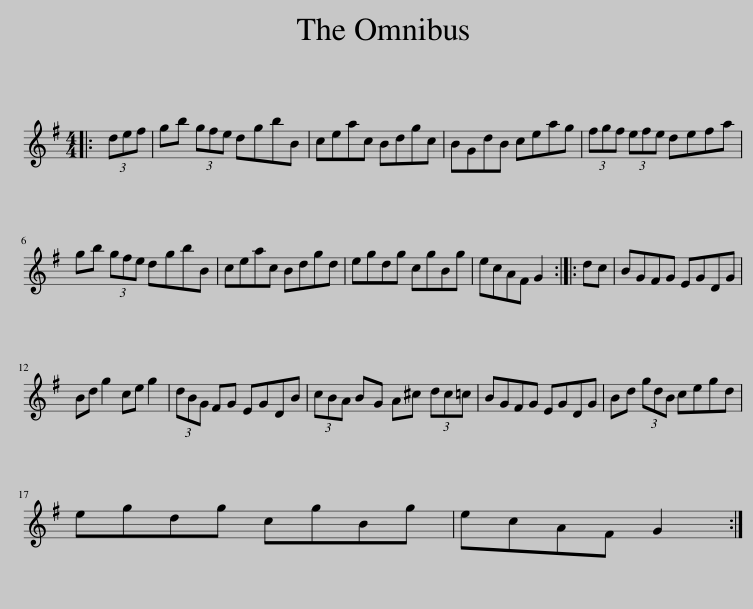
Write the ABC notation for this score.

X:1
L:1/8
M:4/4
I:linebreak $
K:G
V:1 treble
V:1
|: (3def | gb (3gfe dgbB | ceac Bdgc | BGdB ceag | (3fgf (3efe defa |$ %5
 gb (3gfe dgbB | ceac Bdgd | egdg cgBg | ecAF G2 :: dc | %10
 BGFG EGDG |$ Bd g2 ce g2 | (3dBG FG EGDB | (3cBA BG A^c (3dc=c | BGFG EGDG | %15
 Bd (3gdB cegd |$ egdg cgBg | ecAF G2 :| %18
